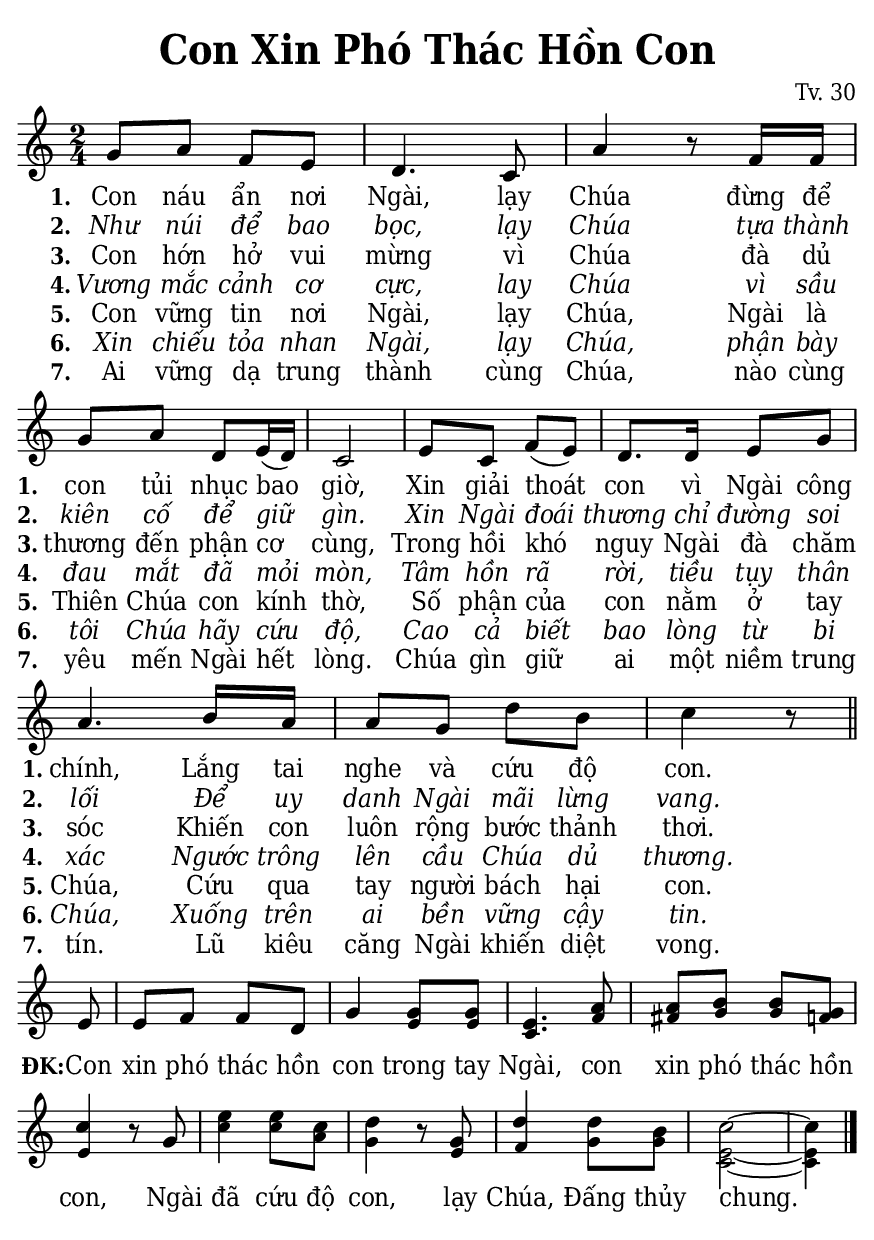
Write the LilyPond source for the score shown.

% Cài đặt chung\
\version "2.22.1"
\include "english.ly"

\header {
  title = \markup { \fontsize #1 "Con Xin Phó Thác Hồn Con" }
  composer = "Tv. 30"
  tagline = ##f
}

% Nhạc phiên khúc
nhacPhienKhucSop = \relative c'' {
  g8 a f e |
  d4. c8 |
  a'4 r8 f16 f |
  g8 a d, e16 (d) |
  c2 |
  e8 c f (e) |
  d8. d16 e8 g |
  a4. b16 a |
  a8 g d' b |
  c4 r8 \bar "||" \break
  
  <> \tweak extra-offset #'(-5.5 . -2.3) _\markup { \bold "ĐK:" }
  e,8 |
  e f f d |
  g4 g8 g |
  e4. a8 |
  a b b g |
  c4 r8 g |
  e'4 e8 c |
  d4 r8 g, |
  d'4 d8 b |
  \stemDown c2 ~ |
  c4 \bar "|."
}

nhacPhienKhucAlto = \relative c'' {
  R2*9
  r4.
  e,8 |
  e f f d |
  g4 e8 e |
  c4. f8 |
  fs g g f! |
  e4 r8 g |
  c4 c8 a |
  g4 r8 e |
  f4 g8 g |
  <e c>2 ~ |
  <e c>4
}

% Lời phiên khúc
loiPhienKhucSop = \lyrics {
  <<
    {
      \set stanza = "1."
      Con náu ẩn nơi Ngài,
      lạy Chúa đừng để con tủi nhục bao giờ,
      Xin giải thoát con vì Ngài công chính,
      Lắng tai nghe và cứu độ con.
    }
    \new Lyrics {
	    \set associatedVoice = "beSop"
	    \set stanza = "2."
      \override Lyrics.LyricText.font-shape = #'italic
	    Như núi để bao bọc,
	    lạy Chúa tựa thành kiên cố để giữ gìn.
	    Xin Ngài đoái thương chỉ đường soi lối
	    Để uy danh Ngài mãi lừng vang.
    }
    \new Lyrics {
	    \set associatedVoice = "beSop"
	    \set stanza = "3."
	    Con hớn hở vui mừng
	    vì Chúa đà dủ thương đến phận cơ cùng,
	    Trong hồi khó nguy Ngài đà chăm sóc
	    Khiến con luôn rộng bước thảnh thơi.
    }
    \new Lyrics {
	    \set associatedVoice = "beSop"
	    \set stanza = "4."
      \override Lyrics.LyricText.font-shape = #'italic
	    Vương mắc cảnh cơ cực,
	    lay Chúa vì sầu đau mắt đã mỏi mòn,
	    Tâm hồn rã rời, tiều tụy thân xác
	    Ngước trông lên cầu Chúa dủ thương.
    }
    \new Lyrics {
	    \set associatedVoice = "beSop"
	    \set stanza = "5."
	    Con vững tin nơi Ngài,
	    lạy Chúa, Ngài là Thiên Chúa con kính thờ,
	    Số phận của con nằm ở tay  Chúa,
	    Cứu qua tay người bách hại con.
    }
    \new Lyrics {
	    \set associatedVoice = "beSop"
	    \set stanza = "6."
      \override Lyrics.LyricText.font-shape = #'italic
	    Xin chiếu tỏa nhan Ngài,
	    lạy Chúa, phận bày tôi Chúa hãy cứu độ,
	    Cao cả biết bao lòng từ bi Chúa,
	    Xuống trên ai bền vững cậy tin.
    }
    \new Lyrics {
	    \set associatedVoice = "beSop"
	    \set stanza = "7."
	    Ai vững dạ trung thành cùng Chúa,
	    nào cùng yêu mến Ngài hết lòng.
	    Chúa gìn giữ ai một niềm trung tín.
	    Lũ kiêu căng Ngài khiến diệt vong.
    }
  >>
  %\set stanza = "ĐK:"
  \set stanza = ""
  Con xin phó thác hồn con trong tay Ngài,
  con xin phó thác hồn con,
  Ngài đã cứu độ con, lạy Chúa, Đấng thủy chung.
}

% Dàn trang
\paper {
  #(set-paper-size "a5")
  top-margin = 3\mm
  bottom-margin = 3\mm
  left-margin = 3\mm
  right-margin = 3\mm
  indent = #0
  #(define fonts
	 (make-pango-font-tree "Deja Vu Serif Condensed"
	 		       "Deja Vu Serif Condensed"
			       "Deja Vu Serif Condensed"
			       (/ 20 20)))
  print-page-number = ##f
  page-count = 1
}

TongNhip = {
  \key c \major \time 2/4
  \set Timing.beamExceptions = #'()
  \set Timing.baseMoment = #(ly:make-moment 1/4)
}

% mã nguồn cho những chức năng chưa hỗ trợ trong phiên bản lilypond hiện tại
% cung cấp bởi cộng đồng lilypond khi gửi email đến lilypond-user@gnu.org
% Đổi kích thước nốt cho bè phụ
notBePhu =
#(define-music-function (font-size music) (number? ly:music?)
   (for-some-music
     (lambda (m)
       (if (music-is-of-type? m 'rhythmic-event)
           (begin
             (set! (ly:music-property m 'tweaks)
                   (cons `(font-size . ,font-size)
                         (ly:music-property m 'tweaks)))
             #t)
           #f))
     music)
   music)

% in số phiên khúc trên mỗi dòng
#(define (add-grob-definition grob-name grob-entry)
    (set! all-grob-descriptions
          (cons ((@@ (lily) completize-grob-entry)
                 (cons grob-name grob-entry))
                all-grob-descriptions)))

#(add-grob-definition
   'StanzaNumberSpanner
   `((direction . ,LEFT)
     (font-series . bold)
     (padding . 0.5)
     (side-axis . ,X)
     (stencil . ,ly:text-interface::print)
     (X-offset . ,ly:side-position-interface::x-aligned-side)
     (Y-extent . ,grob::always-Y-extent-from-stencil)
     (meta . ((class . Spanner)
              (interfaces . (font-interface
                             side-position-interface
                             stanza-number-interface
                             text-interface))))))

\layout {
   \context {
     \Global
     \grobdescriptions #all-grob-descriptions
   }
   \context {
     \Score
     \remove Stanza_number_align_engraver
     \consists
       #(lambda (context)
          (let ((texts '())
                (syllables '()))
            (make-engraver
             (acknowledgers
              ((stanza-number-interface engraver grob source-engraver)
                 (set! texts (cons grob texts)))
              ((lyric-syllable-interface engraver grob source-engraver)
                 (set! syllables (cons grob syllables))))
             ((stop-translation-timestep engraver)
                (for-each
                 (lambda (text)
                   (for-each
                    (lambda (syllable)
                      (ly:pointer-group-interface::add-grob text
'side-support-elements syllable))
                    syllables))
                 texts)
                (set! syllables '())))))
   }
   \context {
     \Lyrics
     \remove Stanza_number_engraver
     \consists
       #(lambda (context)
          (let ((text #f)
                (last-stanza #f))
            (make-engraver
             ((process-music engraver)
                (let ((stanza (ly:context-property context 'stanza #f)))
                  (if (and stanza (not (equal? stanza last-stanza)))
                      (let ((column (ly:context-property context
'currentCommandColumn)))
                        (set! last-stanza stanza)
                        (if text
                            (ly:spanner-set-bound! text RIGHT column))

                        (set! text (ly:engraver-make-grob engraver
'StanzaNumberSpanner '()))
                        (ly:grob-set-property! text 'text stanza)
                        (ly:spanner-set-bound! text LEFT column)))))
             ((finalize engraver)
                (if text
                    (let ((column (ly:context-property context
'currentCommandColumn)))
                      (ly:spanner-set-bound! text RIGHT column)))))))
     \override StanzaNumberSpanner.horizon-padding = 10000
   }
}
% kết thúc mã nguồn

\score {
  \new ChoirStaff <<
    \new Staff \with {
        \consists "Merge_rests_engraver"
        printPartCombineTexts = ##f
      }
      <<
      \new Voice \TongNhip \partCombine 
        \nhacPhienKhucSop
        \notBePhu -1 { \nhacPhienKhucAlto }
      \new NullVoice = beSop \nhacPhienKhucSop
      \new Lyrics \lyricsto beSop \loiPhienKhucSop
      >>
  >>
  \layout {
    \override Lyrics.LyricSpace.minimum-distance = #0.8
    \override Score.BarNumber.break-visibility = ##(#f #f #f)
    \override Score.SpacingSpanner.uniform-stretching = ##t
  } 
}
